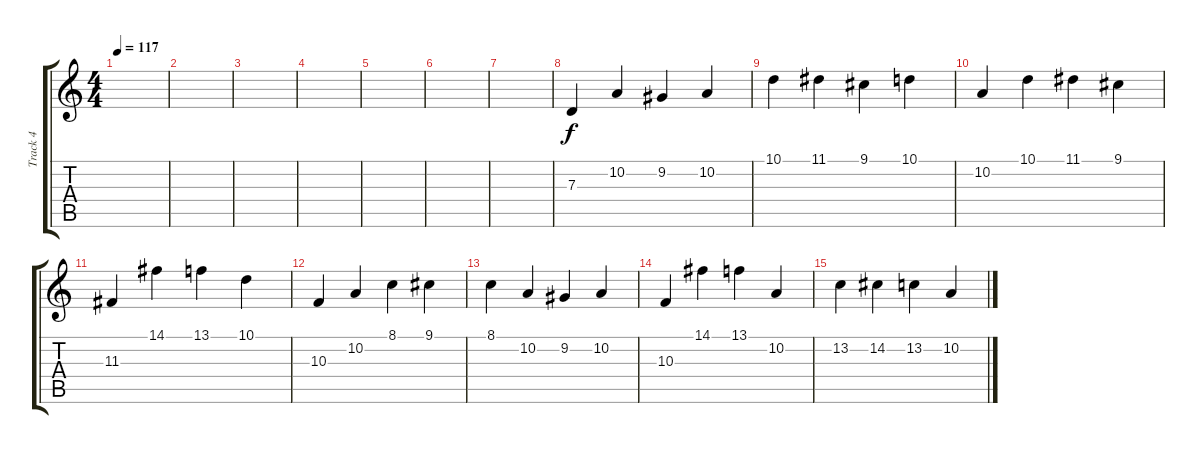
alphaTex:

\track ("Track 4" "Track 4") {instrument acousticgrandpiano}
\staff {score tabs}
\tuning (E4 B3 G3 D3 A2 D2) {hide}
\ts (4 4)
\tempo 117
\clef g2
\ks c
|
|
|
|
|
|
|
7.3.4 10.2.4 9.2.4 10.2.4 |
10.1.4 11.1.4 9.1.4 10.1.4 |
10.2.4 10.1.4 11.1.4 9.1.4 |
11.3.4 14.1.4 13.1.4 10.1.4 |
10.3.4 10.2.4 8.1.4 9.1.4 |
8.1.4 10.2.4 9.2.4 10.2.4 |
10.3.4 14.1.4 13.1.4 10.2.4 |
13.2.4 14.2.4 13.2.4 10.2.4
